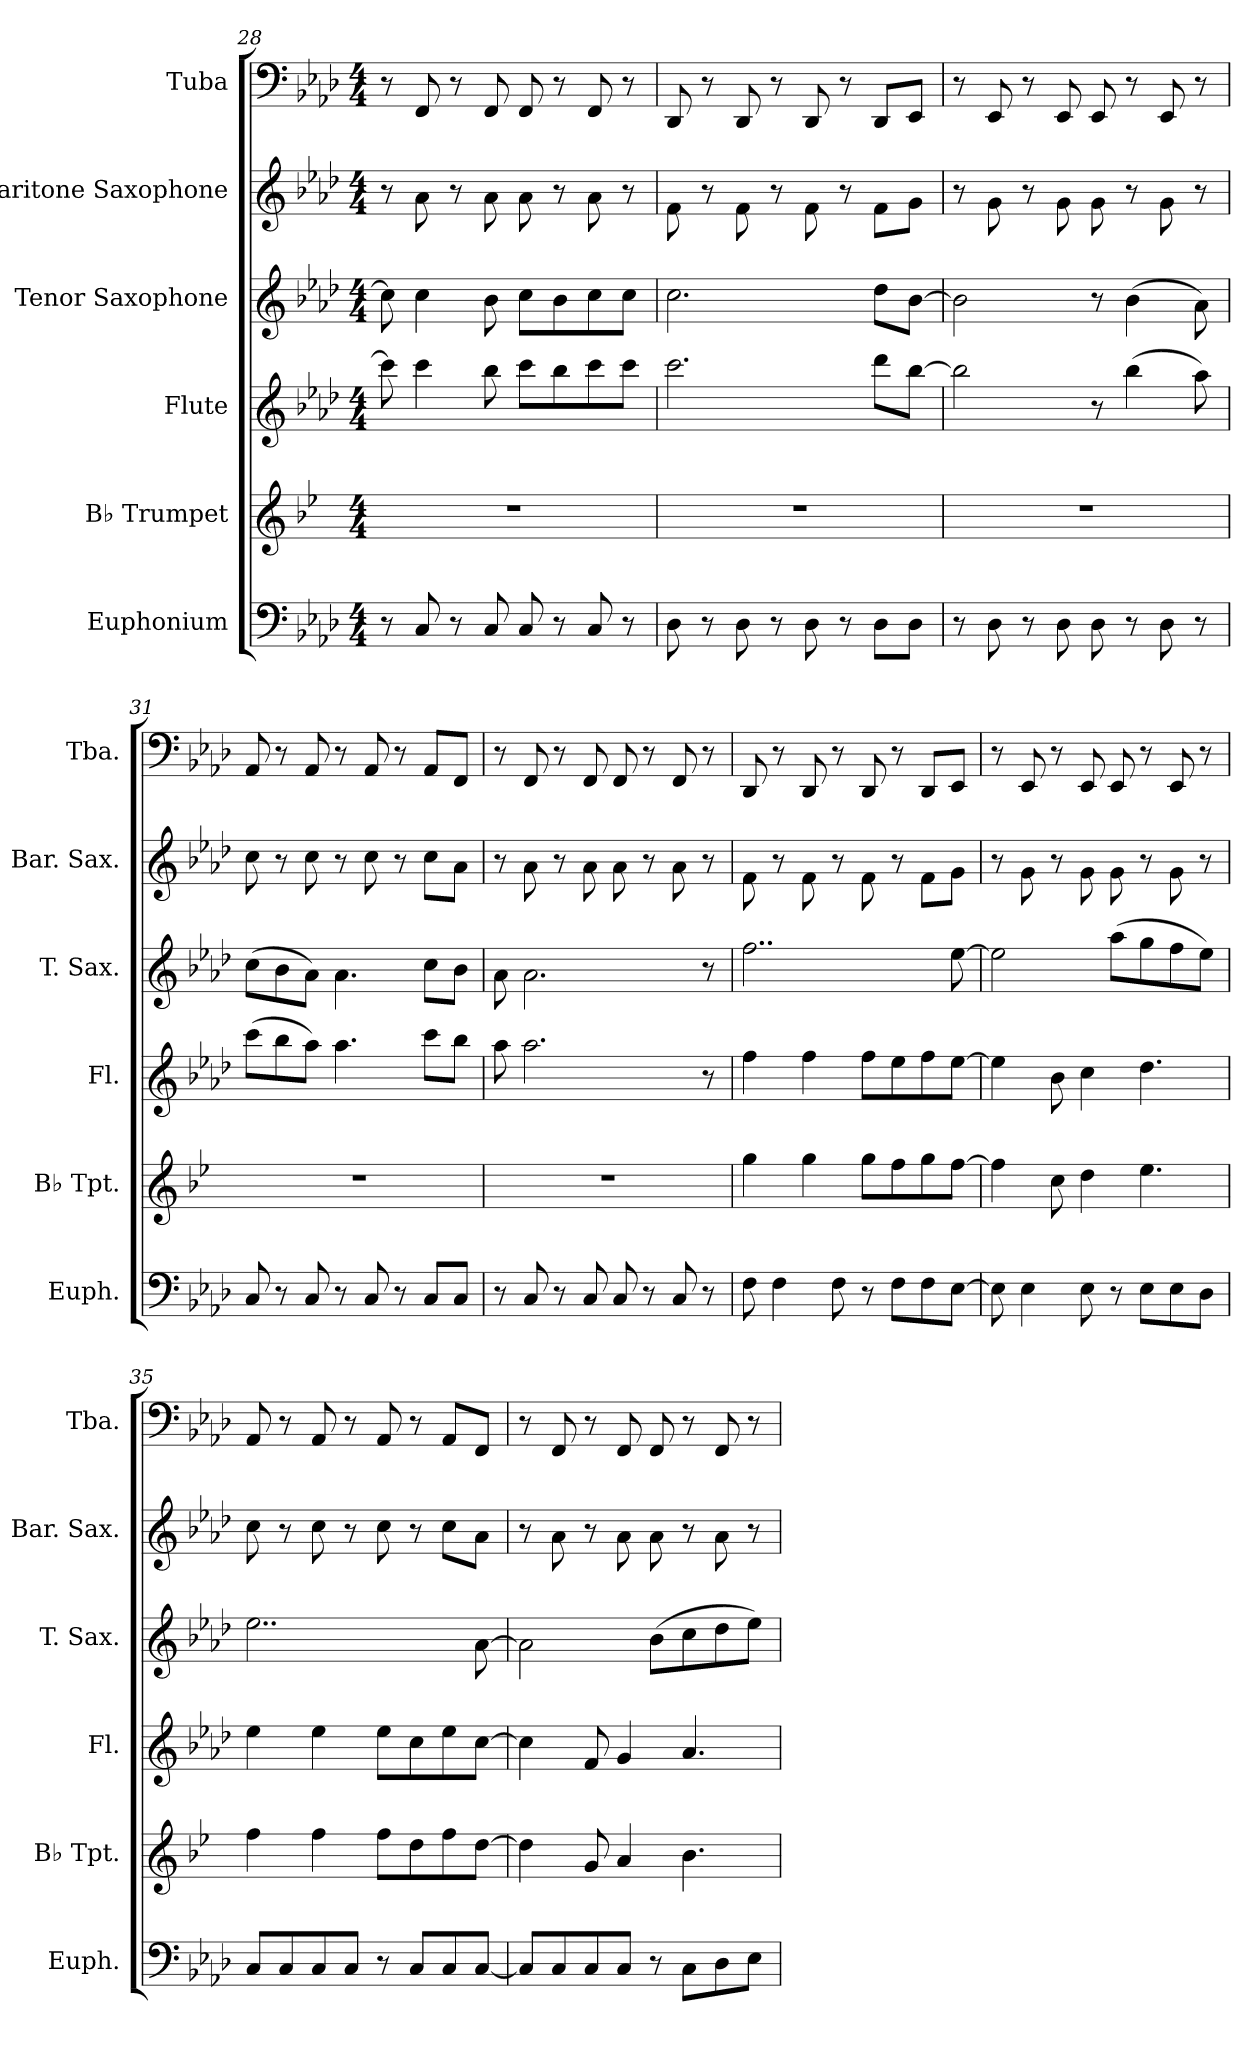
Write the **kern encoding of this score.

**kern	**kern	**kern	**kern	**kern	**kern
*part6	*part5	*part4	*part3	*part2	*part1
*staff6	*staff5	*staff4	*staff3	*staff2	*staff1
*I"Euphonium	*I"B♭ Trumpet	*I"Flute	*I"Tenor Saxophone	*I"Baritone Saxophone	*I"Tuba
*I'Euph.	*I'B♭ Tpt.	*I'Fl.	*I'T. Sax.	*I'Bar. Sax.	*I'Tba.
*clefF4	*clefG2	*clefG2	*clefG2	*clefG2	*clefF4
*	*ITrd1c2	*	*ITrd8c14	*ITrd12c21	*
*k[b-e-a-d-]	*k[b-e-a-d-]	*k[b-e-a-d-]	*k[b-e-a-d-]	*k[b-e-a-d-]	*k[b-e-a-d-]
*M4/4	*M4/4	*M4/4	*M4/4	*M4/4	*M4/4
=28	=28	=28	=28	=28	=28
8r	1r	8ccc\]	8c\]	8r	8r
8C/	.	4ccc\	4c\	8A-\	8FF/
8r	.	.	.	8r	8r
8C/	.	8bb-\	8B-\	8A-\	8FF/
8C/	.	8ccc\L	8c\L	8A-\	8FF/
8r	.	8bb-\	8B-\	8r	8r
8C/	.	8ccc\	8c\	8A-\	8FF/
8r	.	8ccc\J	8c\J	8r	8r
=29	=29	=29	=29	=29	=29
8D-\	1r	2.ccc\	2.c\	8F\	8DD-/
8r	.	.	.	8r	8r
8D-\	.	.	.	8F\	8DD-/
8r	.	.	.	8r	8r
8D-\	.	.	.	8F\	8DD-/
8r	.	.	.	8r	8r
8D-\L	.	8ddd-\L	8d-\L	8F\L	8DD-/L
8D-\J	.	[8bb-\J	[8B-\J	8G\J	8EE-/J
!!LO:LB:g=z
=30	=30	=30	=30	=30	=30
8r	1r	2bb-\]	2B-\]	8r	8r
8D-\	.	.	.	8G\	8EE-/
8r	.	.	.	8r	8r
8D-\	.	.	.	8G\	8EE-/
8D-\	.	8r	8r	8G\	8EE-/
8r	.	(4bb-\	(4B-\	8r	8r
8D-\	.	.	.	8G\	8EE-/
8r	.	8aa-\)	8A-\)	8r	8r
=31	=31	=31	=31	=31	=31
8C/	1r	(8ccc\L	(8c\L	8c\	8AA-/
8r	.	8bb-\	8B-\	8r	8r
8C/	.	8aa-\J)	8A-\J)	8c\	8AA-/
8r	.	4.aa-\	4.A-\	8r	8r
8C/	.	.	.	8c\	8AA-/
8r	.	.	.	8r	8r
8C/L	.	8ccc\L	8c\L	8c\L	8AA-/L
8C/J	.	8bb-\J	8B-\J	8A-\J	8FF/J
=32	=32	=32	=32	=32	=32
8r	1r	8aa-\	8A-\	8r	8r
8C/	.	2.aa-\	2.A-\	8A-\	8FF/
8r	.	.	.	8r	8r
8C/	.	.	.	8A-\	8FF/
8C/	.	.	.	8A-\	8FF/
8r	.	.	.	8r	8r
8C/	.	.	.	8A-\	8FF/
8r	.	8r	8r	8r	8r
=33	=33	=33	=33	=33	=33
8F\	4ff\	4ff\	2..f\	8F\	8DD-/
4F\	.	.	.	8r	8r
.	4ff\	4ff\	.	8F\	8DD-/
8F\	.	.	.	8r	8r
8r	8ff\L	8ff\L	.	8F\	8DD-/
8F\L	8ee-\	8ee-\	.	8r	8r
8F\	8ff\	8ff\	.	8F\L	8DD-/L
[8E-\J	[8ee-\J	[8ee-\J	[8e-\	8G\J	8EE-/J
!!LO:PB:g=z
=34	=34	=34	=34	=34	=34
8E-\]	4ee-\]	4ee-\]	2e-\]	8r	8r
4E-\	.	.	.	8G\	8EE-/
.	8b-\	8b-\	.	8r	8r
8E-\	4cc\	4cc\	.	8G\	8EE-/
8r	.	.	(8a-\L	8G\	8EE-/
8E-\L	4.dd-\	4.dd-\	8g\	8r	8r
8E-\	.	.	8f\	8G\	8EE-/
8D-\J	.	.	8e-\J)	8r	8r
=35	=35	=35	=35	=35	=35
8C/L	4ee-\	4ee-\	2..e-\	8c\	8AA-/
8C/	.	.	.	8r	8r
8C/	4ee-\	4ee-\	.	8c\	8AA-/
8C/J	.	.	.	8r	8r
8r	8ee-\L	8ee-\L	.	8c\	8AA-/
8C/L	8cc\	8cc\	.	8r	8r
8C/	8ee-\	8ee-\	.	8c\L	8AA-/L
[8C/J	[8cc\J	[8cc\J	[8A-\	8A-\J	8FF/J
=36	=36	=36	=36	=36	=36
8C/L]	4cc\]	4cc\]	2A-\]	8r	8r
8C/	.	.	.	8A-\	8FF/
8C/	8f/	8f/	.	8r	8r
8C/J	4g/	4g/	.	8A-\	8FF/
8r	.	.	(8B-\L	8A-\	8FF/
8C\L	4.a-\	4.a-/	8c\	8r	8r
8D-\	.	.	8d-\	8A-\	8FF/
8E-\J	.	.	8e-\J)	8r	8r
=	=	=	=	=	=
*-	*-	*-	*-	*-	*-
